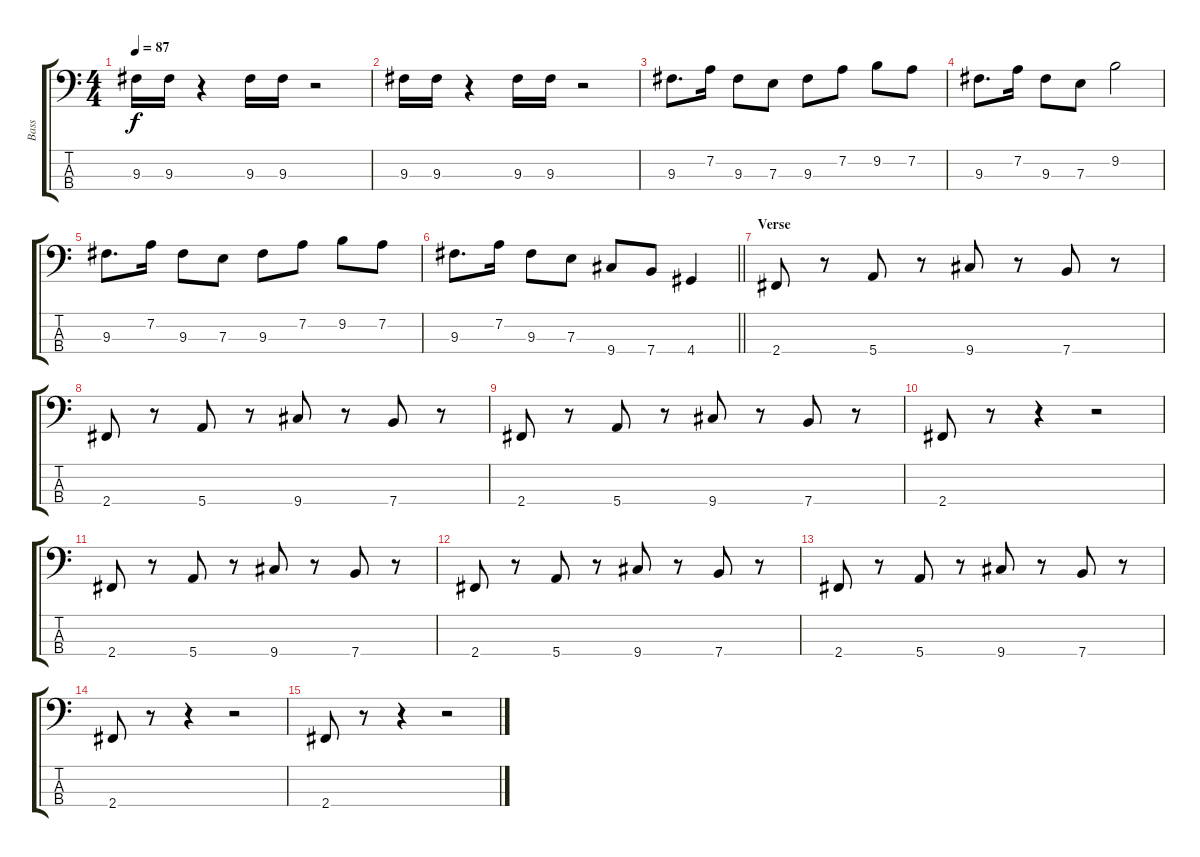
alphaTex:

\track ("Bass" "Bass") {instrument electricbasspick}
\staff {score tabs}
\tuning (G2 D2 A1 E1) {hide}
\ts (4 4)
\tempo 87
\clef f4
\ks c
9.3.16{dy f} 9.3.16 r.4 9.3.16 9.3.16 r.2 |
9.3.16 9.3.16 r.4 9.3.16 9.3.16 r.2 |
9.3.8{d} 7.2.16 9.3.8 7.3.8 9.3.8 7.2.8 9.2.8 7.2.8 |
9.3.8{d} 7.2.16 9.3.8 7.3.8 9.2.2 |
9.3.8{d} 7.2.16 9.3.8 7.3.8 9.3.8 7.2.8 9.2.8 7.2.8 |
\barLineRight lightlight
9.3.8{d} 7.2.16 9.3.8 7.3.8 9.4.8 7.4.8 4.4.4 |
\section ("" "Verse")
2.4.8 r.8 5.4.8 r.8 9.4.8 r.8 7.4.8 r.8 |
2.4.8 r.8 5.4.8 r.8 9.4.8 r.8 7.4.8 r.8 |
2.4.8 r.8 5.4.8 r.8 9.4.8 r.8 7.4.8 r.8 |
2.4.8 r.8 r.4 r.2 |
2.4.8 r.8 5.4.8 r.8 9.4.8 r.8 7.4.8 r.8 |
2.4.8 r.8 5.4.8 r.8 9.4.8 r.8 7.4.8 r.8 |
2.4.8 r.8 5.4.8 r.8 9.4.8 r.8 7.4.8 r.8 |
2.4.8 r.8 r.4 r.2 |
2.4.8 r.8 r.4 r.2
